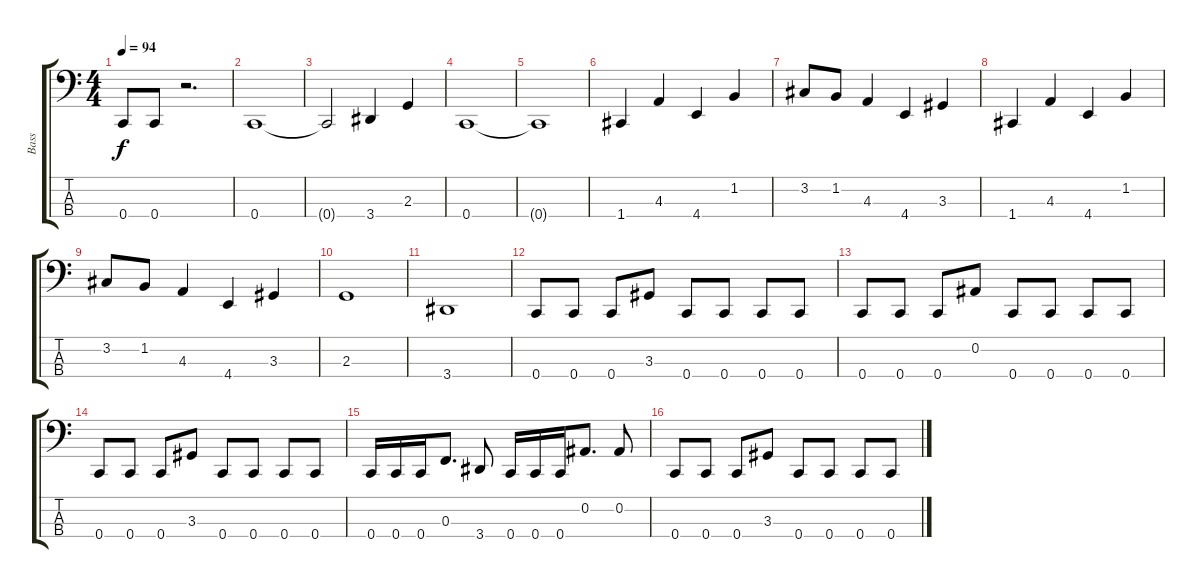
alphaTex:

\track ("Bass" "Bass") {solo instrument electricbassfinger}
\staff {score tabs}
\tuning (Eb2 Bb1 F1 C1) {hide}
\ts (4 4)
\tempo 94
\clef f4
\ks c
0.4.8{dy f} 0.4.8 r.2{d} |
0.4.1 |
0.4{t}.2 3.4.4 2.3.4 |
0.4.1 |
0.4{t}.1 |
1.4.4 4.3.4 4.4.4 1.2.4 |
3.2.8 1.2.8 4.3.4 4.4.4 3.3.4 |
1.4.4 4.3.4 4.4.4 1.2.4 |
3.2.8 1.2.8 4.3.4 4.4.4 3.3.4 |
2.3.1 |
3.4.1 |
0.4.8 0.4.8 0.4.8 3.3.8 0.4.8 0.4.8 0.4.8 0.4.8 |
0.4.8 0.4.8 0.4.8 0.2.8 0.4.8 0.4.8 0.4.8 0.4.8 |
0.4.8 0.4.8 0.4.8 3.3.8 0.4.8 0.4.8 0.4.8 0.4.8 |
0.4.16 0.4.16 0.4.16 0.3.8{d} 3.4.8 0.4.16 0.4.16 0.4.16 0.2.8{d} 0.2.8 |
0.4.8 0.4.8 0.4.8 3.3.8 0.4.8 0.4.8 0.4.8 0.4.8
